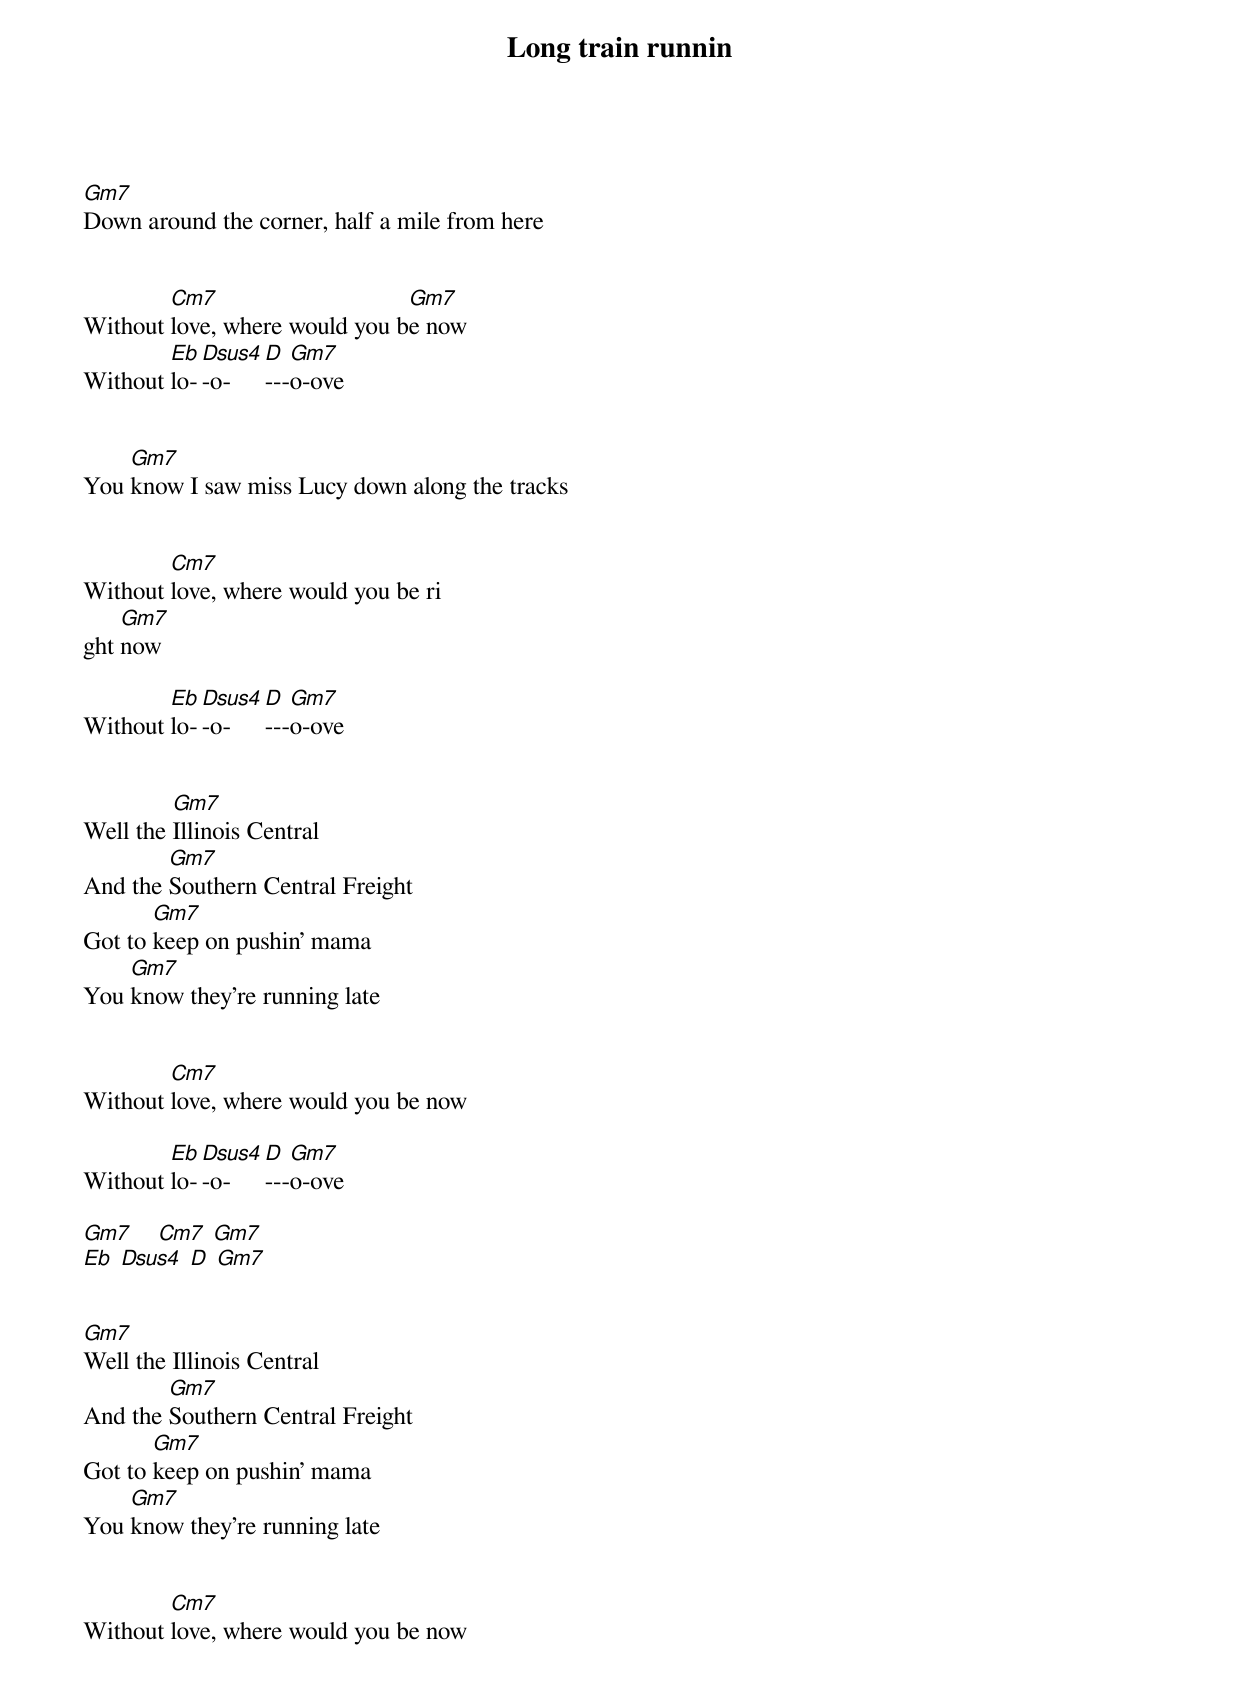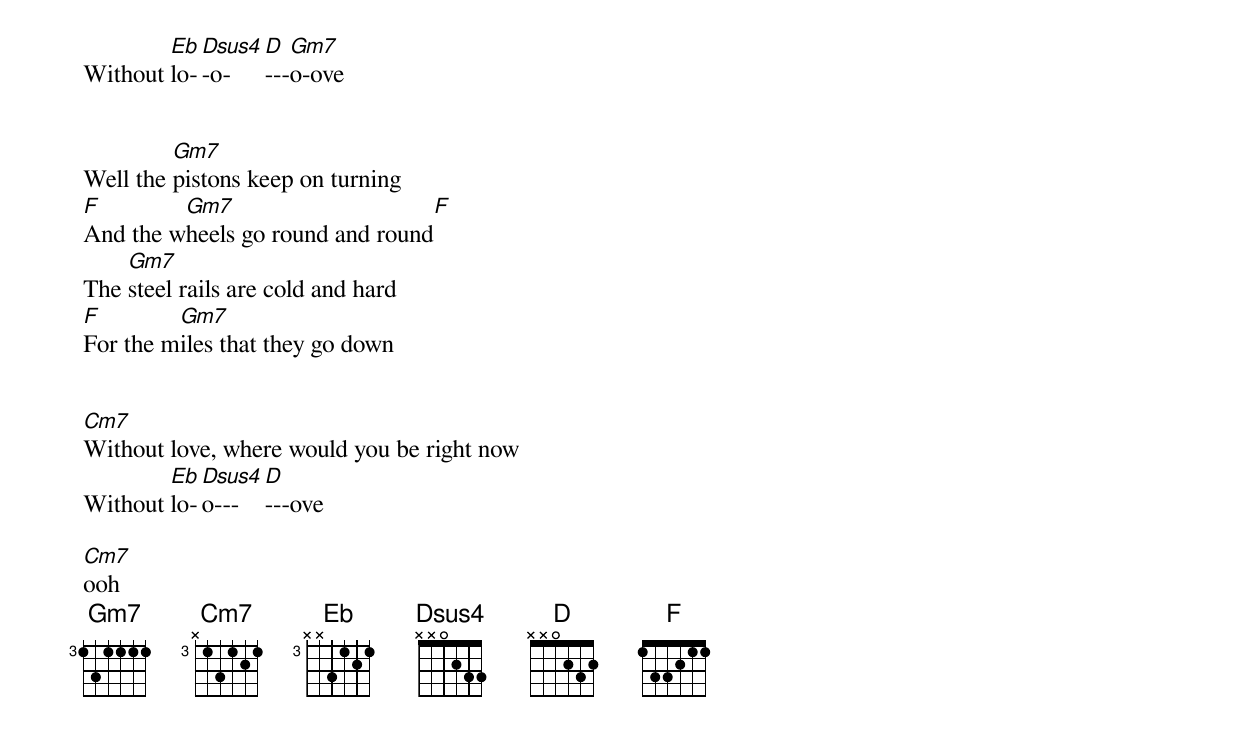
{title: Long train runnin}

{start_of_verse}
{end_of_verse}

[Gm7]Down around the corner, half a mile from here

{start_of_chorus}
{end_of_chorus}

Without [Cm7]love, where would you b[Gm7]e now
Without [Eb]lo-[Dsus4]-o-[D]---[Gm7]o-ove

{start_of_verse}
{end_of_verse}

You [Gm7]know I saw miss Lucy down along the tracks

{start_of_chorus}
{end_of_chorus}

Without [Cm7]love, where would you be ri
ght [Gm7]now

Without [Eb]lo-[Dsus4]-o-[D]---[Gm7]o-ove

{start_of_verse}
{end_of_verse}

Well the [Gm7]Illinois Central
And the [Gm7]Southern Central Freight
Got to [Gm7]keep on pushin' mama
You [Gm7]know they're running late

{start_of_chorus}
{end_of_chorus}

Without [Cm7]love, where would you be now

Without [Eb]lo-[Dsus4]-o-[D]---[Gm7]o-ove

[Gm7]    [Cm7] [Gm7]
[Eb] [Dsus4] [D] [Gm7]

{start_of_verse}
{end_of_verse}

[Gm7]Well the Illinois Central
And the [Gm7]Southern Central Freight
Got to [Gm7]keep on pushin' mama
You [Gm7]know they're running late

{start_of_chorus}
{end_of_chorus}

Without [Cm7]love, where would you be now

Without [Eb]lo-[Dsus4]-o-[D]---[Gm7]o-ove

{start_of_verse}
{end_of_verse}

Well the [Gm7]pistons keep on turning
[F]And the w[Gm7]heels go round and round[F]
The [Gm7]steel rails are cold and hard
[F]For the m[Gm7]iles that they go down

{start_of_chorus}
{end_of_chorus}

[Cm7]Without love, where would you be right now
Without [Eb]lo-[Dsus4]o---[D]---ove

[Cm7]ooh
